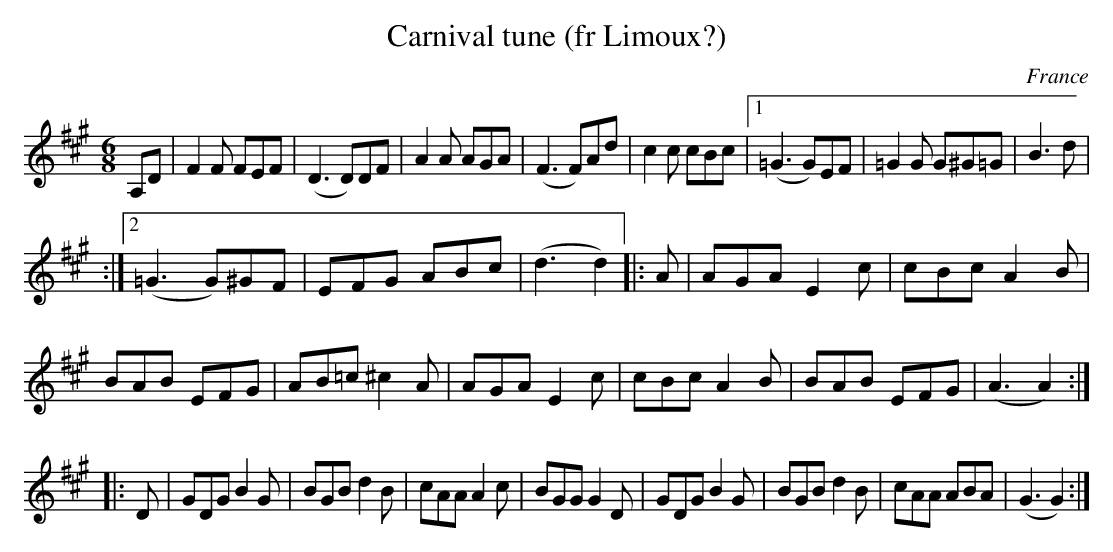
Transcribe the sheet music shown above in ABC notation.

X:1
T:Carnival tune (fr Limoux?)
O:France
M:6/8
K:A
A,D|\
F2F FEF|(D3 D)DF|A2A AGA|(F3 F)Ad|\
c2c cBc|1 (=G3 G)EF|=G2G G^G=G|B3 d|
:|2 (=G3 G)^GF|EFG ABc|(d3 d2)|:\
A|\
AGA E2c|cBc A2B|
BAB EFG|AB=c ^c2A|\
AGA E2c|cBc A2B|BAB EFG|(A3 A2):|
|:D|\
GDG B2G|BGB d2B|cAA A2c|BGG G2D|\
GDG B2G|BGB d2B|cAA ABA|(G3 G2):|
